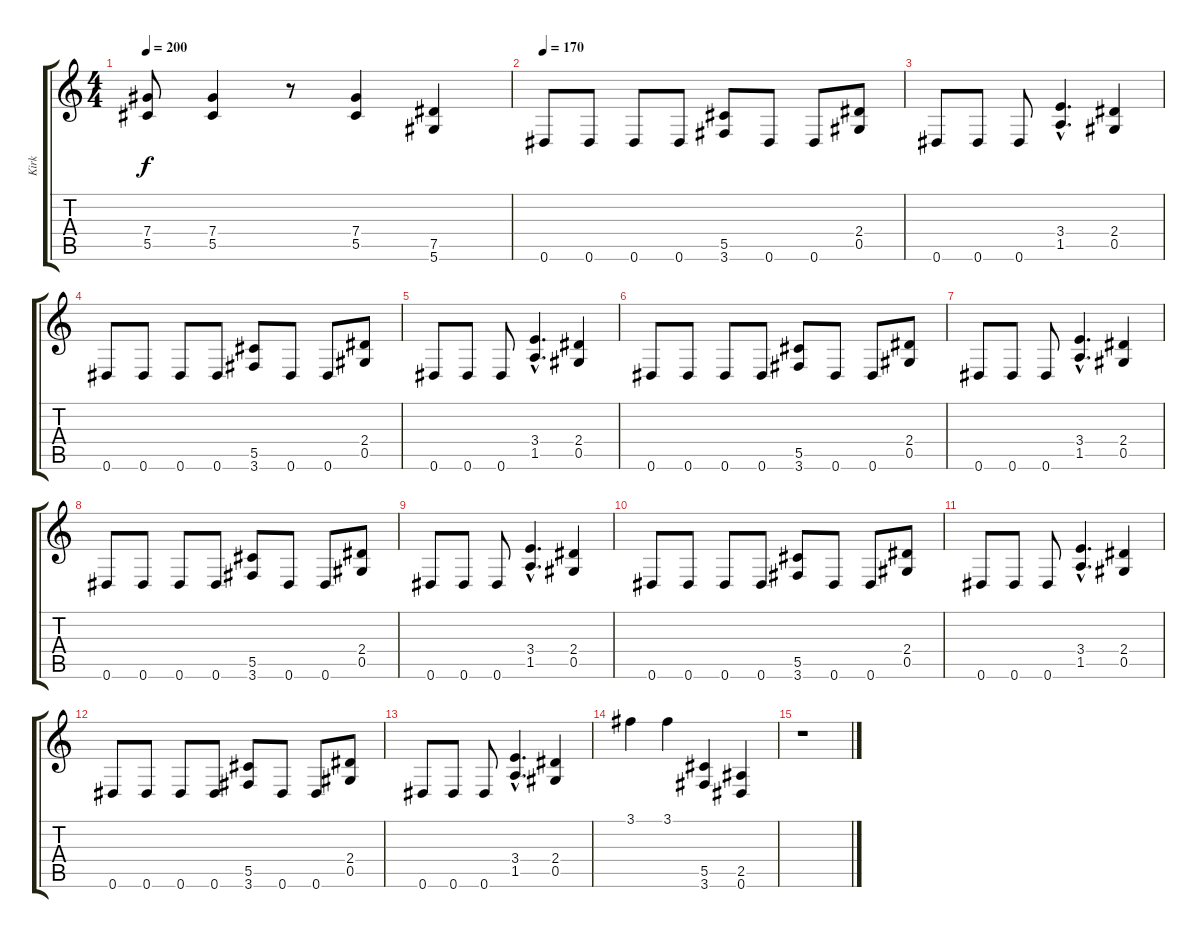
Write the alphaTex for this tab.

\track ("Kirk" "Kirk") {instrument distortionguitar}
\staff {score tabs}
\tuning (Eb4 Bb3 Gb3 Db3 Ab2 Eb2) {hide}
\ts (4 4)
\tempo 200
\clef g2
\ks c
(7.4 5.5).8{dy f} (7.4 5.5).4 r.8 (7.4 5.5).4 (7.5 5.6).4 |
\tempo 170
0.6.8 0.6.8 0.6.8 0.6.8 (5.5 3.6).8 0.6.8 0.6.8 (2.4 0.5).8 |
0.6.8 0.6.8 0.6.8 (3.4{hac} 1.5{hac}).4{d} (2.4 0.5).4 |
0.6.8 0.6.8 0.6.8 0.6.8 (5.5 3.6).8 0.6.8 0.6.8 (2.4 0.5).8 |
0.6.8 0.6.8 0.6.8 (3.4{hac} 1.5{hac}).4{d} (2.4 0.5).4 |
0.6.8 0.6.8 0.6.8 0.6.8 (5.5 3.6).8 0.6.8 0.6.8 (2.4 0.5).8 |
0.6.8 0.6.8 0.6.8 (3.4{hac} 1.5{hac}).4{d} (2.4 0.5).4 |
0.6.8 0.6.8 0.6.8 0.6.8 (5.5 3.6).8 0.6.8 0.6.8 (2.4 0.5).8 |
0.6.8 0.6.8 0.6.8 (3.4{hac} 1.5{hac}).4{d} (2.4 0.5).4 |
0.6.8 0.6.8 0.6.8 0.6.8 (5.5 3.6).8 0.6.8 0.6.8 (2.4 0.5).8 |
0.6.8 0.6.8 0.6.8 (3.4{hac} 1.5{hac}).4{d} (2.4 0.5).4 |
0.6.8 0.6.8 0.6.8 0.6.8 (5.5 3.6).8 0.6.8 0.6.8 (2.4 0.5).8 |
0.6.8 0.6.8 0.6.8 (3.4{hac} 1.5{hac}).4{d} (2.4 0.5).4 |
3.1.4 3.1.4 (5.5 3.6).4 (2.5 0.6).4 |
r.1
